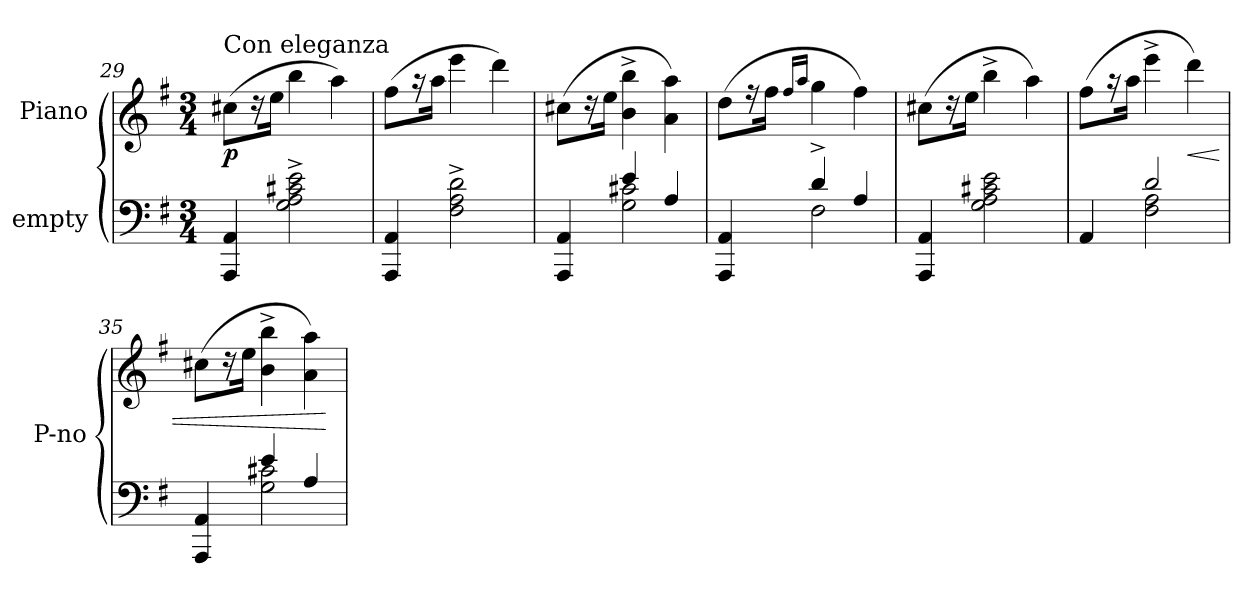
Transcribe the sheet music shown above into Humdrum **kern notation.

**kern	**kern	**dynam
*part2	*part1	*part1
*staff2	*staff1	*staff1
*I"empty	*I"Piano	*
*	*I'P-no	*
*clefF4	*clefG2	*
*k[f#]	*k[f#]	*
*M3/4	*M3/4	*
=29	=29	=29
!	!LO:TX:a:t=Con eleganza	!
4AAA/ 4AA/	(8cc#X\L	p
.	16r	.
.	16ee\Jk	.
2G^\ 2A^\ 2c#X^\ 2e^\	4bb\	.
.	4aa\)	.
=30	=30	=30
4AAA/ 4AA/	(8ff#\L	.
.	16r	.
.	16aa\Jk	.
2F#^\ 2A^\ 2d^\	4eee\	.
.	4ddd\)	.
=31	=31	=31
*^	*	*
4ryy	4AAA/ 4AA/	(8cc#X\L	.
.	.	16r	.
.	.	16ee\Jk	.
4e/	2G\ 2c#X\	4b^\ 4bb^\	.
4A/	.	4a\ 4aa\)	.
=32	=32	=32	=32
4AAA/ 4AA/	4ryy	(8dd\L	.
.	.	16r	.
.	.	16ff#\Jk	.
.	.	16qqff#/LL	.
.	.	16qqaa/JJ	.
4d^/	2F#\	4gg\	.
4A/	.	4ff#\)	.
*v	*v	*	*
=33	=33	=33
4AAA/ 4AA/	(8cc#X\L	.
.	16r	.
.	16ee\Jk	.
2G\ 2A\ 2c#X\ 2e\	4bb^\	.
.	4aa\)	.
=34	=34	=34
*^	*	*
4AA/	4ryy	(8ff#\L	.
.	.	16r	.
.	.	16aa\Jk	.
2d/	2F#\ 2A\	4eee^\	.
!	!	!	!LO:HP:b
.	.	4ddd\)	<
=35	=35	=35	=35
4AAA/ 4AA/	4ryy	(8cc#X\L	.
.	.	16r	.
.	.	16ee\Jk	.
4e/	2G\ 2c#X\	4b^\ 4bb^\	.
4A/	.	4a\ 4aa\)	.
*v	*v	*	*
.	.	[
=	=	=
*-	*-	*-
